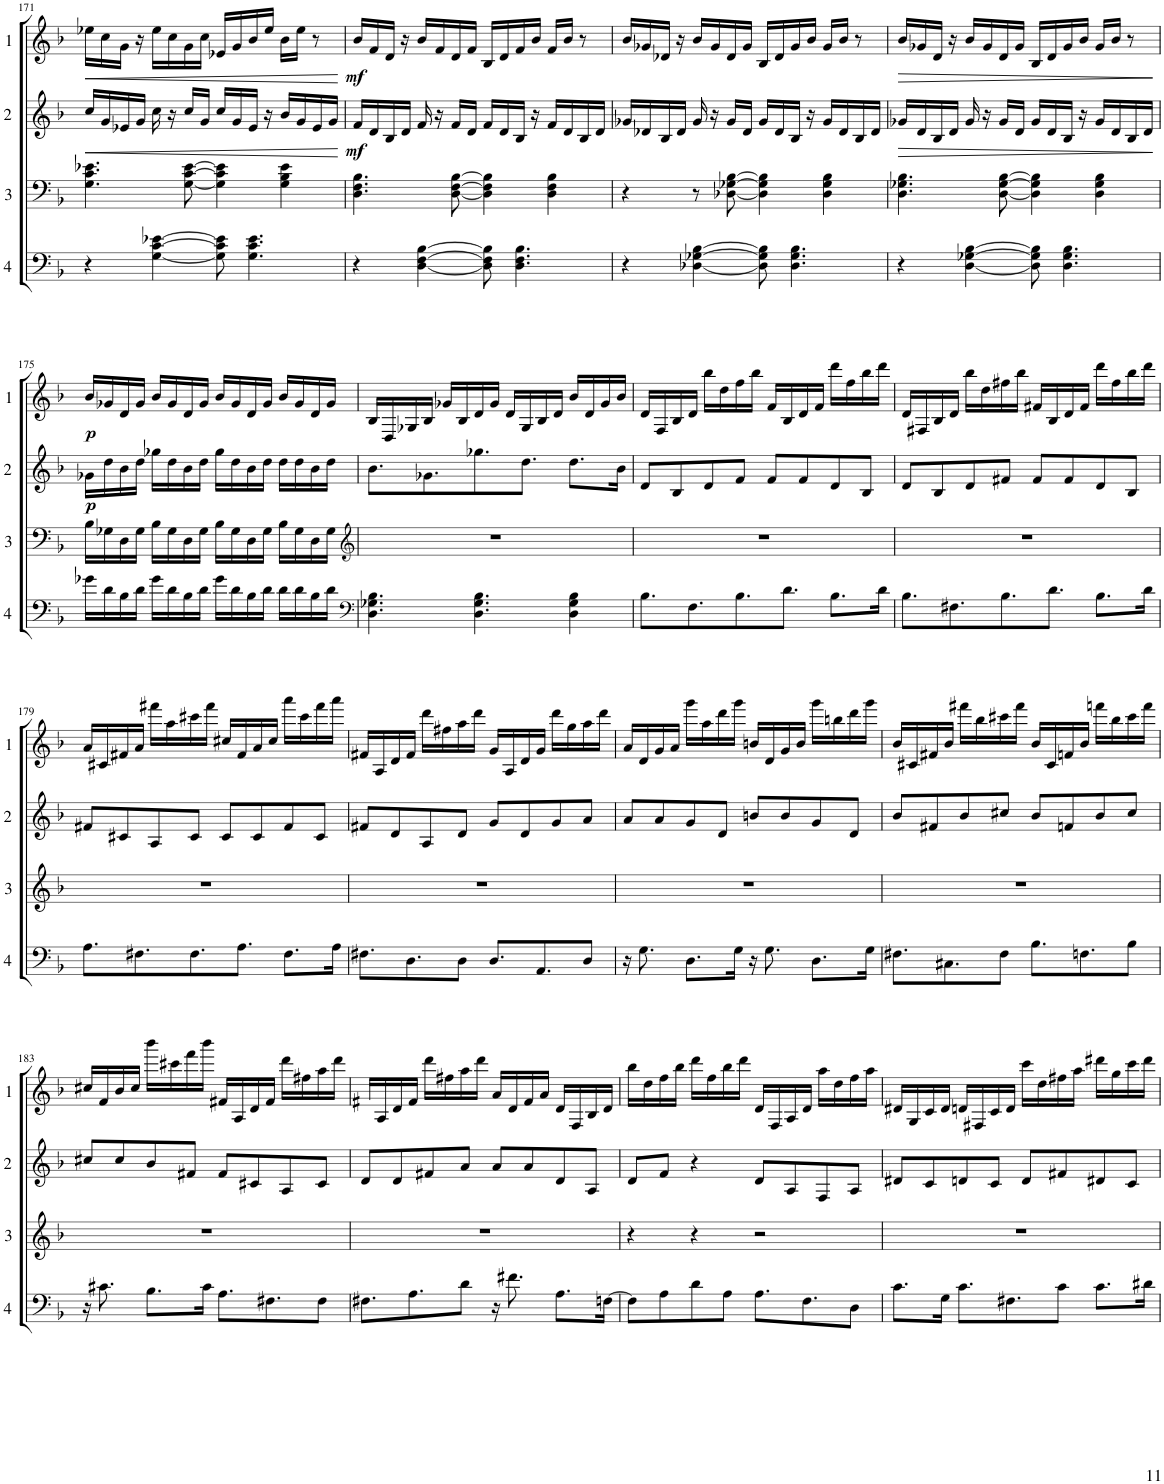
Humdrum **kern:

**kern	**kern	**kern	**dynam	**kern	**dynam
*part4	*part3	*part2	*part2	*part1	*part1
*staff4	*staff3	*staff2	*staff2	*staff1	*staff1
*I"Synth 4	*I"Synth 3	*I"Synth 2	*	*I"Synth 1	*
!!LO:PB:g=z
*clefF4	*clefF4	*clefG2	*	*clefG2	*
*k[b-]	*k[b-]	*k[b-]	*	*k[b-]	*
*M4/4	*M4/4	*M4/4	*	*M4/4	*
*met(c)	*met(c)	*met(c)	*	*met(c)	*
=171	=171	=171	=171	=171	=171
!	!	!	!LO:HP:b	!	!LO:HP:b
4r	4.G\ 4.c\ 4.e-X\	16cc/LL	<	16ee-X\LL	<
.	.	16g/	.	16cc\	.
.	.	16e-X/	.	16g\JJ	.
.	.	16g/JJ	.	16r	.
[4G\ [4c\ [4e-X\	.	16cc\	.	16ee-\LL	.
.	.	16r	.	16cc\	.
.	[8G\ [8c\ [8e-\	16cc/LL	.	16g\	.
.	.	16g/JJ	.	16cc\JJ	.
8G\] 8c\] 8e-\]	4G\] 4c\] 4e-\]	16cc/LL	.	16e-X/LL	.
.	.	16g/	.	16g/	.
4.G\ 4.c\ 4.e-\	.	16e-/JJ	.	16b-/	.
.	.	16r	.	16ee-/JJ	.
.	4G\ 4B-\ 4e-\	16b-/LL	.	16b-\LL	.
.	.	16g/	.	16ee-\JJ	.
.	.	16e-/	.	8r	.
.	.	16g/JJ	.	.	.
.	.	.	[	.	[
=172	=172	=172	=172	=172	=172
!	!	!	!LO:DY:b	!	!LO:DY:b
4r	4.D\ 4.F\ 4.B-\	16f/LL	mf	16b-/LL	mf
.	.	16d/	.	16f/	.
.	.	16B-/	.	16d/JJ	.
.	.	16d/JJ	.	16r	.
[4D\ [4F\ [4B-\	.	16f/	.	16b-/LL	.
.	.	16r	.	16f/	.
.	[8D\ [8F\ [8B-\	16f/LL	.	16d/	.
.	.	16d/JJ	.	16f/JJ	.
8D\] 8F\] 8B-\]	4D\] 4F\] 4B-\]	16f/LL	.	16B-/LL	.
.	.	16d/	.	16d/	.
4.D\ 4.F\ 4.B-\	.	16B-/JJ	.	16f/	.
.	.	16r	.	16b-/JJ	.
.	4D\ 4F\ 4B-\	16f/LL	.	16f/LL	.
.	.	16d/	.	16b-/JJ	.
.	.	16B-/	.	8r	.
.	.	16d/JJ	.	.	.
=173	=173	=173	=173	=173	=173
4r	4r	16g-X/LL	.	16b-/LL	.
.	.	16d-X/	.	16g-X/	.
.	.	16B-/	.	16d-X/JJ	.
.	.	16d-/JJ	.	16r	.
[4D-X\ [4G-X\ [4B-\	8r	16g-/	.	16b-/LL	.
.	.	16r	.	16g-/	.
.	[8D-X\ [8G-X\ [8B-\	16g-/LL	.	16d-/	.
.	.	16d-/JJ	.	16g-/JJ	.
8D-\] 8G-\] 8B-\]	4D-\] 4G-\] 4B-\]	16g-/LL	.	16B-/LL	.
.	.	16d-/	.	16d-/	.
4.D-\ 4.G-\ 4.B-\	.	16B-/JJ	.	16g-/	.
.	.	16r	.	16b-/JJ	.
.	4D-\ 4G-\ 4B-\	16g-/LL	.	16g-/LL	.
.	.	16d-/	.	16b-/JJ	.
.	.	16B-/	.	8r	.
.	.	16d-/JJ	.	.	.
=174	=174	=174	=174	=174	=174
!	!	!	!LO:HP:b	!	!LO:HP:b
4r	4.D\ 4.G-X\ 4.B-\	16g-X/LL	>	16b-/LL	>
.	.	16d/	.	16g-X/	.
.	.	16B-/	.	16d/JJ	.
.	.	16d/JJ	.	16r	.
[4D\ [4G-X\ [4B-\	.	16g-/	.	16b-/LL	.
.	.	16r	.	16g-/	.
.	[8D\ [8G-\ [8B-\	16g-/LL	.	16d/	.
.	.	16d/JJ	.	16g-/JJ	.
8D\] 8G-\] 8B-\]	4D\] 4G-\] 4B-\]	16g-/LL	.	16B-/LL	.
.	.	16d/	.	16d/	.
4.D\ 4.G-\ 4.B-\	.	16B-/JJ	.	16g-/	.
.	.	16r	.	16b-/JJ	.
.	4D\ 4G-\ 4B-\	16g-/LL	.	16g-/LL	.
.	.	16d/	.	16b-/JJ	.
.	.	16B-/	.	8r	.
.	.	16d/JJ	.	.	.
.	.	.	]	.	]
!!LO:LB:g=z
=175	=175	=175	=175	=175	=175
!	!	!	!LO:DY:b	!	!LO:DY:b
16g-X\LL	16B-\LL	16g-X\LL	p	16b-/LL	p
16d\	16G-X\	16dd\	.	16g-X/	.
16B-\	16D\	16b-\	.	16d/	.
16d\JJ	16G-\JJ	16dd\JJ	.	16g-/JJ	.
16g-\LL	16B-\LL	16gg-X\LL	.	16b-/LL	.
16d\	16G-\	16dd\	.	16g-/	.
16B-\	16D\	16b-\	.	16d/	.
16d\JJ	16G-\JJ	16dd\JJ	.	16g-/JJ	.
16g-\LL	16B-\LL	16gg-\LL	.	16b-/LL	.
16d\	16G-\	16dd\	.	16g-/	.
16B-\	16D\	16b-\	.	16d/	.
16d\JJ	16G-\JJ	16dd\JJ	.	16g-/JJ	.
16d\LL	16B-\LL	16dd\LL	.	16b-/LL	.
16d\	16G-\	16dd\	.	16g-/	.
16B-\	16D\	16b-\	.	16d/	.
16d\JJ	16G-\JJ	16dd\JJ	.	16g-/JJ	.
=176	=176	=176	=176	=176	=176
*clefF4	*clefG2	*	*	*	*
4.D\ 4.G-X\ 4.B-\	1r	8.b-\L	.	16B-/LL	.
.	.	.	.	16D/	.
.	.	.	.	16G-X/	.
.	.	8.g-X\	.	16B-/JJ	.
.	.	.	.	16g-X/LL	.
.	.	.	.	16B-/	.
4.D\ 4.G-\ 4.B-\	.	8.gg-X\	.	16d/	.
.	.	.	.	16g-/JJ	.
.	.	.	.	16d/LL	.
.	.	8.dd\J	.	16G-/	.
.	.	.	.	16B-/	.
.	.	.	.	16d/JJ	.
4D\ 4G-\ 4B-\	.	8.dd\L	.	16b-/LL	.
.	.	.	.	16d/	.
.	.	.	.	16g-/	.
.	.	16b-\Jk	.	16b-/JJ	.
=177	=177	=177	=177	=177	=177
8.B-\L	1r	8d/L	.	16d/LL	.
.	.	.	.	16F/	.
.	.	8B-/	.	16B-/	.
8.F\	.	.	.	16d/JJ	.
.	.	8d/	.	16bb-\LL	.
.	.	.	.	16dd\	.
8.B-\	.	8f/J	.	16ff\	.
.	.	.	.	16bb-\JJ	.
.	.	8f/L	.	16f/LL	.
8.d\J	.	.	.	16B-/	.
.	.	8f/	.	16d/	.
.	.	.	.	16f/JJ	.
8.B-\L	.	8d/	.	16ddd\LL	.
.	.	.	.	16ff\	.
.	.	8B-/J	.	16bb-\	.
16d\Jk	.	.	.	16ddd\JJ	.
=178	=178	=178	=178	=178	=178
8.B-\L	1r	8d/L	.	16d/LL	.
.	.	.	.	16F#X/	.
.	.	8B-/	.	16B-/	.
8.F#X\	.	.	.	16d/JJ	.
.	.	8d/	.	16bb-\LL	.
.	.	.	.	16dd\	.
8.B-\	.	8f#X/J	.	16ff#X\	.
.	.	.	.	16bb-\JJ	.
.	.	8f#/L	.	16f#X/LL	.
8.d\J	.	.	.	16B-/	.
.	.	8f#/	.	16d/	.
.	.	.	.	16f#/JJ	.
8.B-\L	.	8d/	.	16ddd\LL	.
.	.	.	.	16ff#\	.
.	.	8B-/J	.	16bb-\	.
16d\Jk	.	.	.	16ddd\JJ	.
!!LO:LB:g=z
=179	=179	=179	=179	=179	=179
8.A\L	1r	8f#X/L	.	16a/LL	.
.	.	.	.	16c#X/	.
.	.	8c#X/	.	16f#X/	.
8.F#X\	.	.	.	16a/JJ	.
.	.	8A/	.	16fff#X\LL	.
.	.	.	.	16aa\	.
8.F#\	.	8c#/J	.	16ccc#X\	.
.	.	.	.	16fff#\JJ	.
.	.	8c#/L	.	16cc#X/LL	.
8.A\J	.	.	.	16f#/	.
.	.	8c#/	.	16a/	.
.	.	.	.	16cc#/JJ	.
8.F#\L	.	8f#/	.	16aaa\LL	.
.	.	.	.	16ccc#\	.
.	.	8c#/J	.	16fff#\	.
16A\Jk	.	.	.	16aaa\JJ	.
=180	=180	=180	=180	=180	=180
8.F#X\L	1r	8f#X/L	.	16f#X/LL	.
.	.	.	.	16A/	.
.	.	8d/	.	16d/	.
8.D\	.	.	.	16f#/JJ	.
.	.	8A/	.	16ddd\LL	.
.	.	.	.	16ff#X\	.
8D\J	.	8d/J	.	16aa\	.
.	.	.	.	16ddd\JJ	.
8.D/L	.	8g/L	.	16g/LL	.
.	.	.	.	16A/	.
.	.	8d/	.	16d/	.
8.AA/	.	.	.	16g/JJ	.
.	.	8g/	.	16ddd\LL	.
.	.	.	.	16gg\	.
8D/J	.	8a/J	.	16aa\	.
.	.	.	.	16ddd\JJ	.
=181	=181	=181	=181	=181	=181
16r	1r	8a/L	.	16a/LL	.
8.G\	.	.	.	16d/	.
.	.	8a/	.	16g/	.
.	.	.	.	16a/JJ	.
8.D\L	.	8g/	.	16ggg\LL	.
.	.	.	.	16aa\	.
.	.	8d/J	.	16ddd\	.
16G\Jk	.	.	.	16ggg\JJ	.
16r	.	8bn/L	.	16bn/LL	.
8.G\	.	.	.	16d/	.
.	.	8b/	.	16g/	.
.	.	.	.	16b/JJ	.
8.D\L	.	8g/	.	16ggg\LL	.
.	.	.	.	16bbn\	.
.	.	8d/J	.	16ddd\	.
16G\Jk	.	.	.	16ggg\JJ	.
=182	=182	=182	=182	=182	=182
8.F#X\L	1r	8b-/L	.	16b-/LL	.
.	.	.	.	16c#X/	.
.	.	8f#X/	.	16f#X/	.
8.C#X\	.	.	.	16b-/JJ	.
.	.	8b-/	.	16fff#X\LL	.
.	.	.	.	16bb-\	.
8F#\J	.	8cc#X/J	.	16ccc#X\	.
.	.	.	.	16fff#\JJ	.
8.B-\L	.	8b-/L	.	16b-/LL	.
.	.	.	.	16c#/	.
.	.	8fn/	.	16fn/	.
8.Fn\	.	.	.	16b-/JJ	.
.	.	8b-/	.	16fffn\LL	.
.	.	.	.	16bb-\	.
8B-\J	.	8cc#/J	.	16ccc#\	.
.	.	.	.	16fff\JJ	.
!!LO:LB:g=z
=183	=183	=183	=183	=183	=183
16r	1r	8cc#X/L	.	16cc#X/LL	.
8.c#X\	.	.	.	16f/	.
.	.	8cc#/	.	16b-/	.
.	.	.	.	16cc#/JJ	.
8.B-\L	.	8b-/	.	16bbb-\LL	.
.	.	.	.	16ccc#X\	.
.	.	8f#X/J	.	16fff\	.
16c#\Jk	.	.	.	16bbb-\JJ	.
8.A\L	.	8f#/L	.	16f#X/LL	.
.	.	.	.	16A/	.
.	.	8c#X/	.	16d/	.
8.F#X\	.	.	.	16f#/JJ	.
.	.	8A/	.	16ddd\LL	.
.	.	.	.	16ff#X\	.
8F#\J	.	8c#/J	.	16aa\	.
.	.	.	.	16ddd\JJ	.
=184	=184	=184	=184	=184	=184
8.F#X\L	1r	8d/L	.	16f#X/LL	.
.	.	.	.	16A/	.
.	.	8d/	.	16d/	.
8.A\	.	.	.	16f#/JJ	.
.	.	8f#X/	.	16ddd\LL	.
.	.	.	.	16ff#X\	.
8d\J	.	8a/J	.	16aa\	.
.	.	.	.	16ddd\JJ	.
16r	.	8a/L	.	16a/LL	.
8.f#X\	.	.	.	16d/	.
.	.	8a/	.	16f#/	.
.	.	.	.	16a/JJ	.
8.A\L	.	8d/	.	16d/LL	.
.	.	.	.	16F/	.
.	.	8A/J	.	16B-/	.
[16Fn\Jk	.	.	.	16d/JJ	.
=185	=185	=185	=185	=185	=185
8F\L]	4r	8d/L	.	16bb-\LL	.
.	.	.	.	16dd\	.
8A\	.	8f/J	.	16ff\	.
.	.	.	.	16bb-\JJ	.
8d\	4r	4r	.	16ddd\LL	.
.	.	.	.	16ff\	.
8A\J	.	.	.	16bb-\	.
.	.	.	.	16ddd\JJ	.
8.A\L	2r	8d/L	.	16d/LL	.
.	.	.	.	16F/	.
.	.	8A/	.	16A/	.
8.F\	.	.	.	16d/JJ	.
.	.	8F/	.	16aa\LL	.
.	.	.	.	16dd\	.
8D\J	.	8A/J	.	16ff\	.
.	.	.	.	16aa\JJ	.
=186	=186	=186	=186	=186	=186
8.c\L	1r	8d#X/L	.	16d#X/LL	.
.	.	.	.	16G/	.
.	.	8c/	.	16c/	.
16G\Jk	.	.	.	16d#/JJ	.
8.c\L	.	8dn/	.	16dn/LL	.
.	.	.	.	16F#X/	.
.	.	8c/J	.	16c/	.
8.F#X\	.	.	.	16d/JJ	.
.	.	8d/L	.	16ccc\LL	.
.	.	.	.	16dd\	.
8c\J	.	8f#X/	.	16ff#X\	.
.	.	.	.	16aa\JJ	.
8.c\L	.	8d#X/	.	16ddd#X\LL	.
.	.	.	.	16gg\	.
.	.	8c/J	.	16ccc\	.
16d#X\Jk	.	.	.	16ddd#\JJ	.
=	=	=	=	=	=
*-	*-	*-	*-	*-	*-
